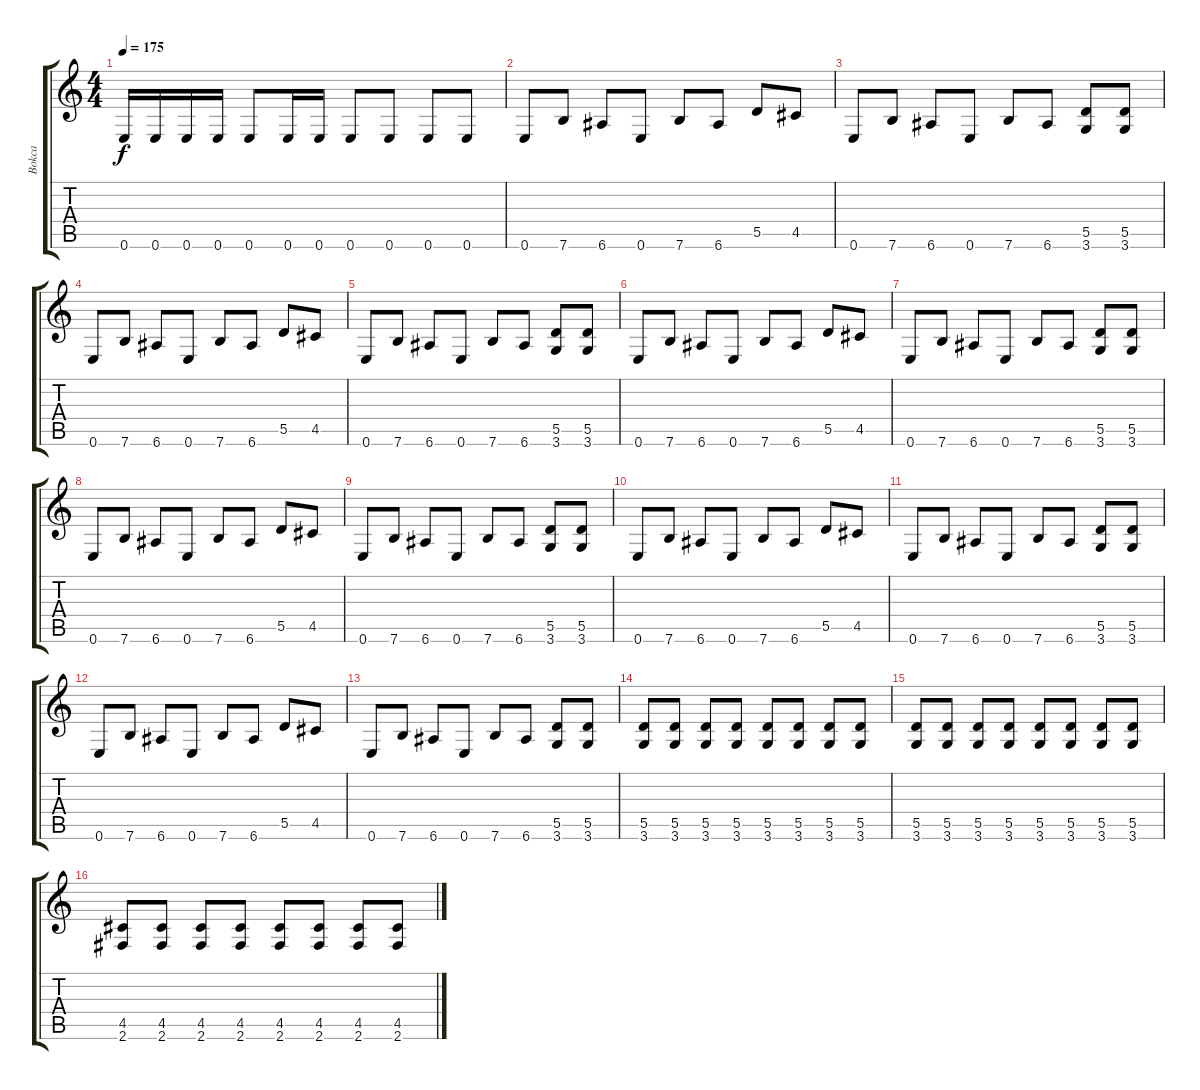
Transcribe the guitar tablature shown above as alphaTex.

\track ("Bokca" "Bokca") {instrument distortionguitar}
\staff {score tabs}
\tuning (E4 B3 G3 D3 A2 E2) {hide}
\ts (4 4)
\tempo 175
\clef g2
\ks c
0.6.16{dy f} 0.6.16 0.6.16 0.6.16 0.6.8 0.6.16 0.6.16 0.6.8 0.6.8 0.6.8 0.6.8 |
0.6.8 7.6.8 6.6.8 0.6.8 7.6.8 6.6.8 5.5.8 4.5.8 |
0.6.8 7.6.8 6.6.8 0.6.8 7.6.8 6.6.8 (5.5 3.6).8 (5.5 3.6).8 |
0.6.8 7.6.8 6.6.8 0.6.8 7.6.8 6.6.8 5.5.8 4.5.8 |
0.6.8 7.6.8 6.6.8 0.6.8 7.6.8 6.6.8 (5.5 3.6).8 (5.5 3.6).8 |
0.6.8 7.6.8 6.6.8 0.6.8 7.6.8 6.6.8 5.5.8 4.5.8 |
0.6.8 7.6.8 6.6.8 0.6.8 7.6.8 6.6.8 (5.5 3.6).8 (5.5 3.6).8 |
0.6.8 7.6.8 6.6.8 0.6.8 7.6.8 6.6.8 5.5.8 4.5.8 |
0.6.8 7.6.8 6.6.8 0.6.8 7.6.8 6.6.8 (5.5 3.6).8 (5.5 3.6).8 |
0.6.8 7.6.8 6.6.8 0.6.8 7.6.8 6.6.8 5.5.8 4.5.8 |
0.6.8 7.6.8 6.6.8 0.6.8 7.6.8 6.6.8 (5.5 3.6).8 (5.5 3.6).8 |
0.6.8 7.6.8 6.6.8 0.6.8 7.6.8 6.6.8 5.5.8 4.5.8 |
0.6.8 7.6.8 6.6.8 0.6.8 7.6.8 6.6.8 (5.5 3.6).8 (5.5 3.6).8 |
(5.5 3.6).8 (5.5 3.6).8 (5.5 3.6).8 (5.5 3.6).8 (5.5 3.6).8 (5.5 3.6).8 (5.5 3.6).8 (5.5 3.6).8 |
(5.5 3.6).8 (5.5 3.6).8 (5.5 3.6).8 (5.5 3.6).8 (5.5 3.6).8 (5.5 3.6).8 (5.5 3.6).8 (5.5 3.6).8 |
(4.5 2.6).8 (4.5 2.6).8 (4.5 2.6).8 (4.5 2.6).8 (4.5 2.6).8 (4.5 2.6).8 (4.5 2.6).8 (4.5 2.6).8
